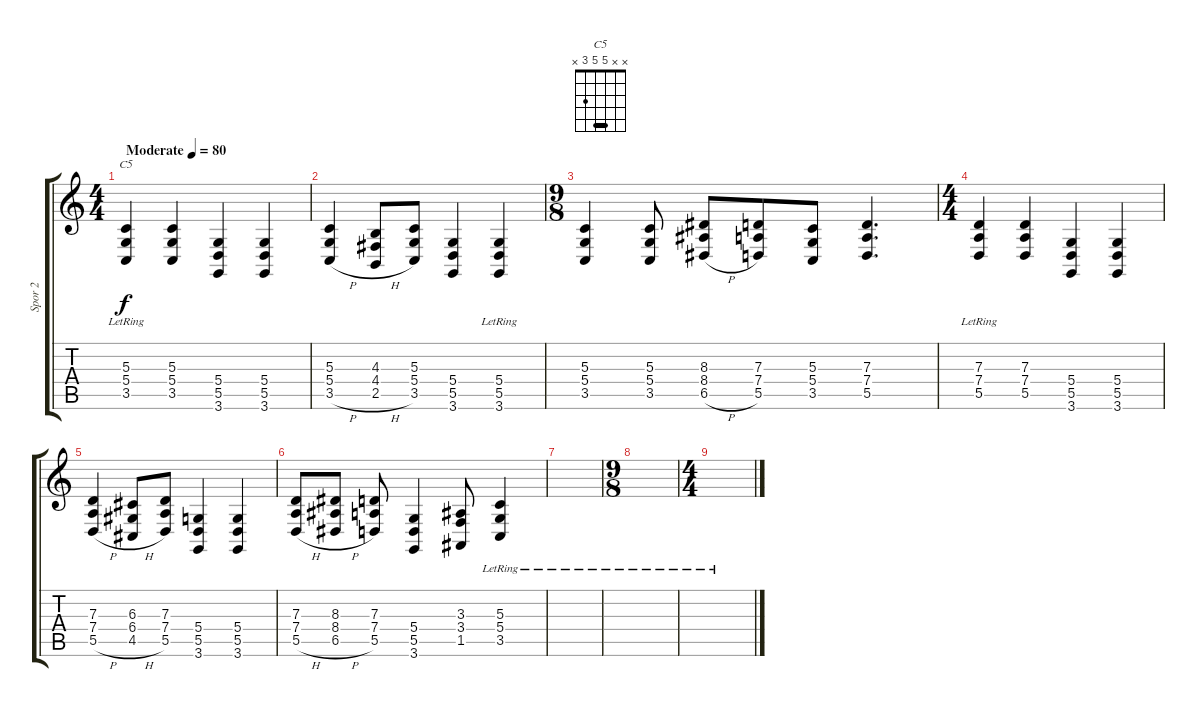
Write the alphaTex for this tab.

\track ("Spor 2" "Spor 2") {instrument churchorgan}
\staff {score tabs}
\tuning (E4 B3 G3 D3 A2 E2) {hide}
\chord ("C5" x x 5 5 3 x) {barre 5}
\ts (4 4)
\tempo (80 "Moderate")
\clef g2
\ks c
(5.3 5.4 3.5{lr}).4{ch "C5" dy f instrument churchorgan} (5.3 5.4 3.5).4 (5.4 5.5 3.6).4 (5.4 5.5 3.6).4 |
(5.3 5.4 3.5{h}).4 (4.3 4.4 2.5{h}).8 (5.3 5.4 3.5).8 (5.4 5.5 3.6).4 (5.4 5.5 3.6{lr}).4 |
\ts (9 8)
(5.3 5.4 3.5).4 (5.3 5.4 3.5).8 (8.3 8.4 6.5{h}).8 (7.3 7.4 5.5).8 (5.3 5.4 3.5).8 (7.3 7.4 5.5).4{d} |
\ts (4 4)
(7.3 7.4 5.5{lr}).4 (7.3 7.4 5.5).4 (5.4 5.5 3.6).4 (5.4 5.5 3.6).4 |
(7.3 7.4 5.5{h}).4 (6.3 6.4 4.5{h}).8 (7.3 7.4 5.5).8 (5.4 5.5 3.6).4 (5.4 5.5 3.6).4 |
(7.3 7.4 5.5{h}).8 (8.3 8.4 6.5{h}).8 (7.3 7.4 5.5).8 (5.4 5.5 3.6).4 (3.3 3.4 1.5).8 (5.3 5.4 3.5{lr}).4 |
|
\ts (9 8)
|
\ts (4 4)
